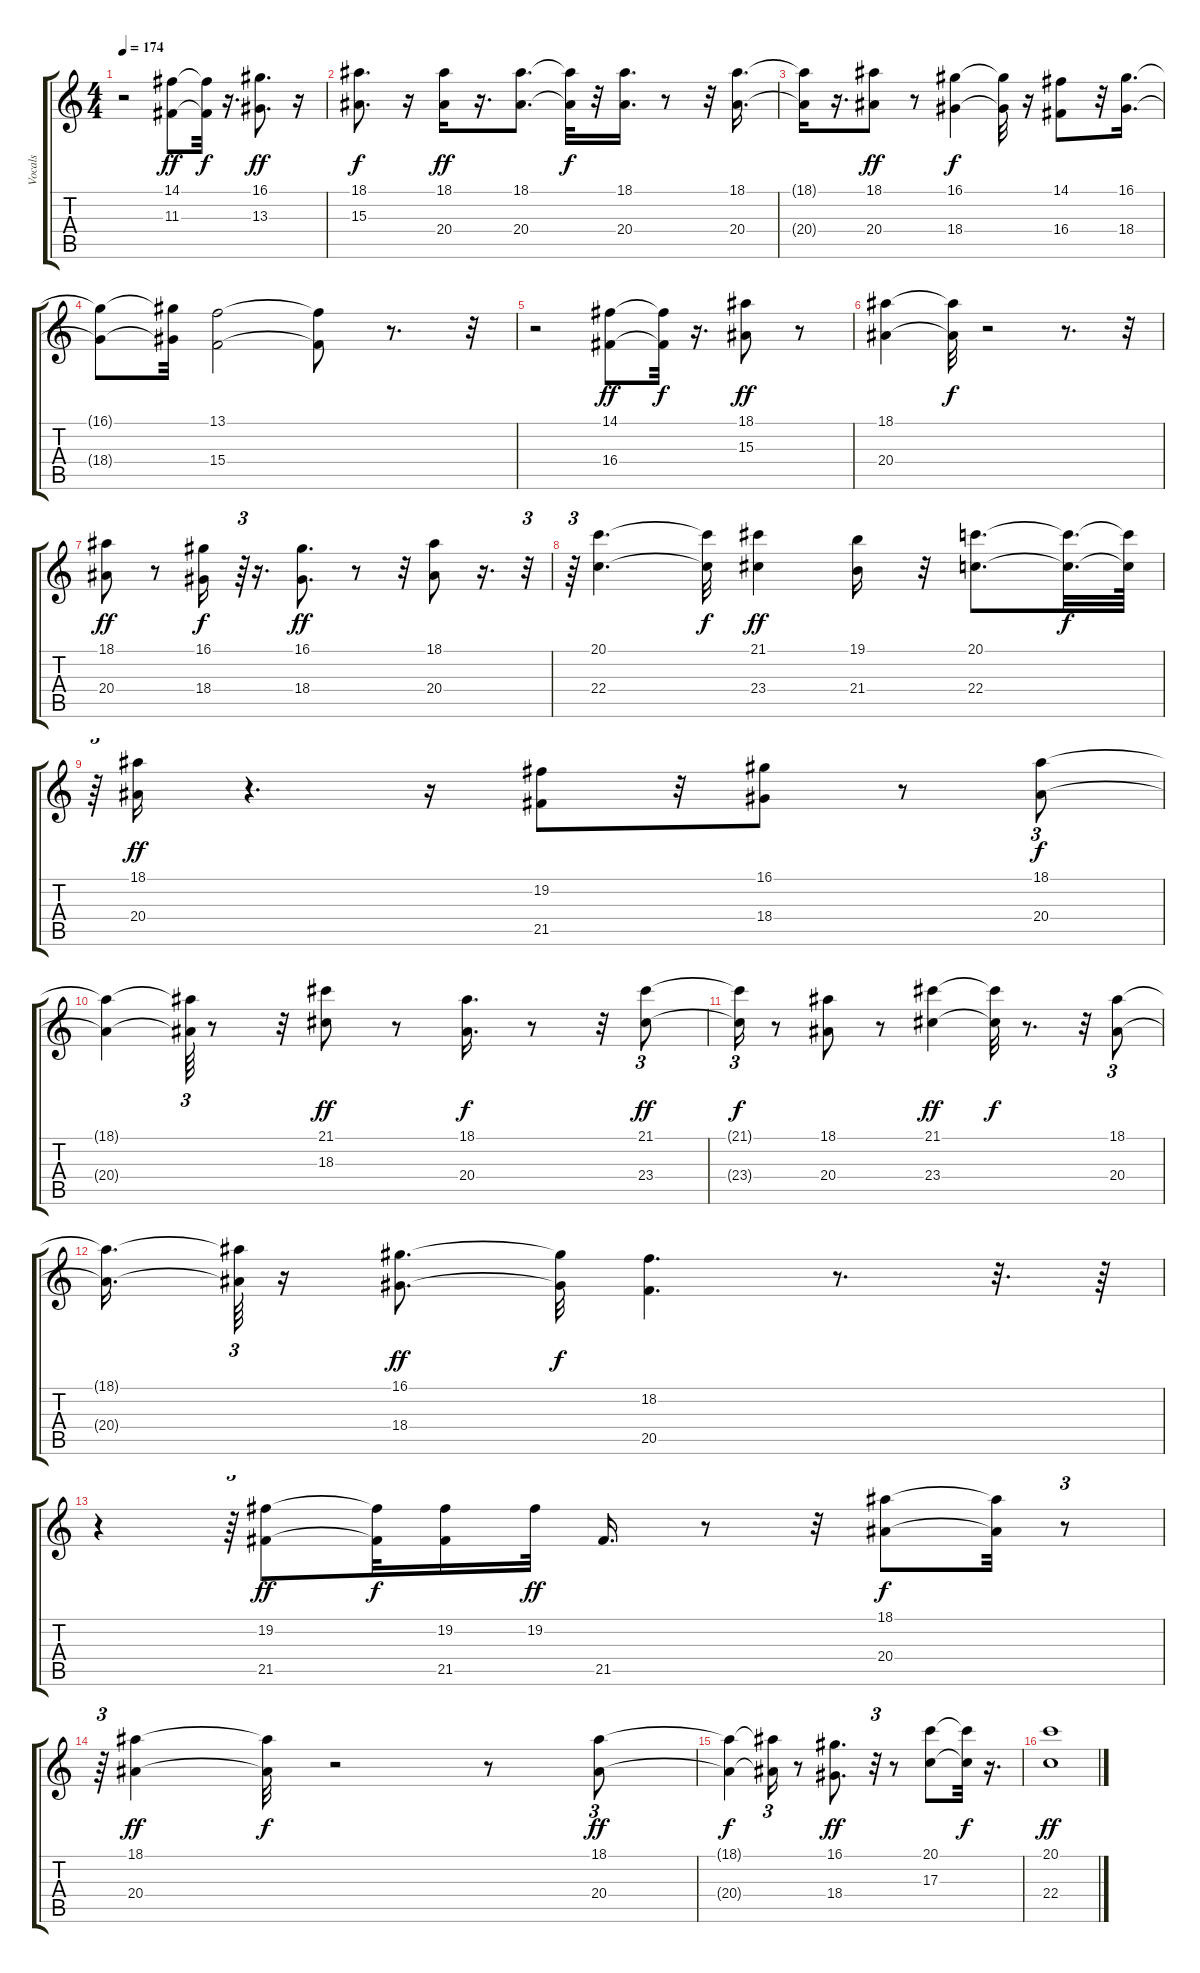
\track ("Vocals" "Vocals") {instrument brasssection}
\staff {score tabs}
\tuning (E4 B3 G3 D3 A2 E2) {hide}
\ts (4 4)
\tempo 174
\clef g2
\ks c
r.2{dy f} (14.1 11.3).8{dy ff} (14.1{t} 11.3{t}).32{dy f} r.16{d} (16.1 13.3).8{d dy ff} r.16 |
(18.1 15.3).8{d dy f} r.16 (18.1 20.4).16{dy ff} r.16{d} (18.1 20.4).8{d} (18.1{t} 20.4{t}).32{dy f} r.32 (18.1 20.4).16{d} r.8 r.32 (18.1 20.4).16{d} |
(18.1{t} 20.4{t}).16 r.16{d} (18.1 20.4).8{dy ff} r.8 (16.1 18.4).4{dy f} (16.1{t} 18.4{t}).32 r.16 (14.1 16.4).8 r.32 (16.1 18.4).16{d} |
(16.1{t} 18.4{t}).8 (16.1{t} 18.4{t}).32 (13.1 15.4).2 (13.1{t} 15.4{t}).8 r.8{d} r.32 |
r.2 (14.1 16.4).8{dy ff} (14.1{t} 16.4{t}).32{dy f} r.16{d} (18.1 15.3).8{dy ff} r.8 |
(18.1 20.4).4 (18.1{t} 20.4{t}).32{dy f} r.2 r.8{d} r.32 |
(18.1 20.4).8{dy ff} r.8 (16.1 18.4).16{dy f} r.64{tu (3 2)} r.16{d} (16.1 18.4).8{d dy ff} r.8 r.32 (18.1 20.4).8 r.16{d} r.32{tu (3 2)} |
r.64{tu (3 2)} (20.1 22.4).4{d} (20.1{t} 22.4{t}).32{dy f} (21.1 23.4).4{dy ff} (19.1 21.4).16 r.32 (20.1 22.4).8{d} (20.1{t} 22.4{t}).32{d dy f} (20.1{t} 22.4{t}).64 |
r.64{tu (3 2)} (18.1 20.4).16{dy ff} r.4{d} r.16 (19.2 21.5).8 r.32 (16.1 18.4).8 r.8 (18.1 20.4).8{tu (3 2) dy f} |
(18.1{t} 20.4{t}).4 (18.1{t} 20.4{t}).64{tu (3 2)} r.8 r.32 (21.1 18.3).8{dy ff} r.8 (18.1 20.4).16{d dy f} r.8 r.32 (21.1 23.4).8{tu (3 2) dy ff} |
(21.1{t} 23.4{t}).16{tu (3 2) dy f} r.8 (18.1 20.4).8 r.8 (21.1 23.4).4{dy ff} (21.1{t} 23.4{t}).32{dy f} r.8{d} r.32 (18.1 20.4).8{tu (3 2)} |
(18.1{t} 20.4{t}).16{d} (18.1{t} 20.4{t}).64{tu (3 2)} r.16 (16.1 18.4).8{d dy ff} (16.1{t} 18.4{t}).32{dy f} (18.2 20.5).4{d} r.8{d} r.32{d} r.64 |
r.4 r.64{tu (3 2)} (19.2 21.5).8{dy ff} (19.2{t} 21.5{t}).32{dy f} (19.2 21.5).16 19.2.32{dy ff} 21.5.16{d} r.8 r.32 (18.1 20.4).8{dy f} (18.1{t} 20.4{t}).32 r.8{tu (3 2)} |
r.64{tu (3 2)} (18.1 20.4).4{dy ff} (18.1{t} 20.4{t}).32{dy f} r.2 r.8 (18.1 20.4).8{tu (3 2) dy ff} |
(18.1{t} 20.4{t}).4{dy f} (18.1{t} 20.4{t}).16{tu (3 2)} r.8 (16.1 18.4).8{d dy ff} r.32{tu (3 2)} r.8 (20.1 17.3).8 (20.1{t} 17.3{t}).32{dy f} r.16{d} |
(20.1 22.4).1{dy ff}
